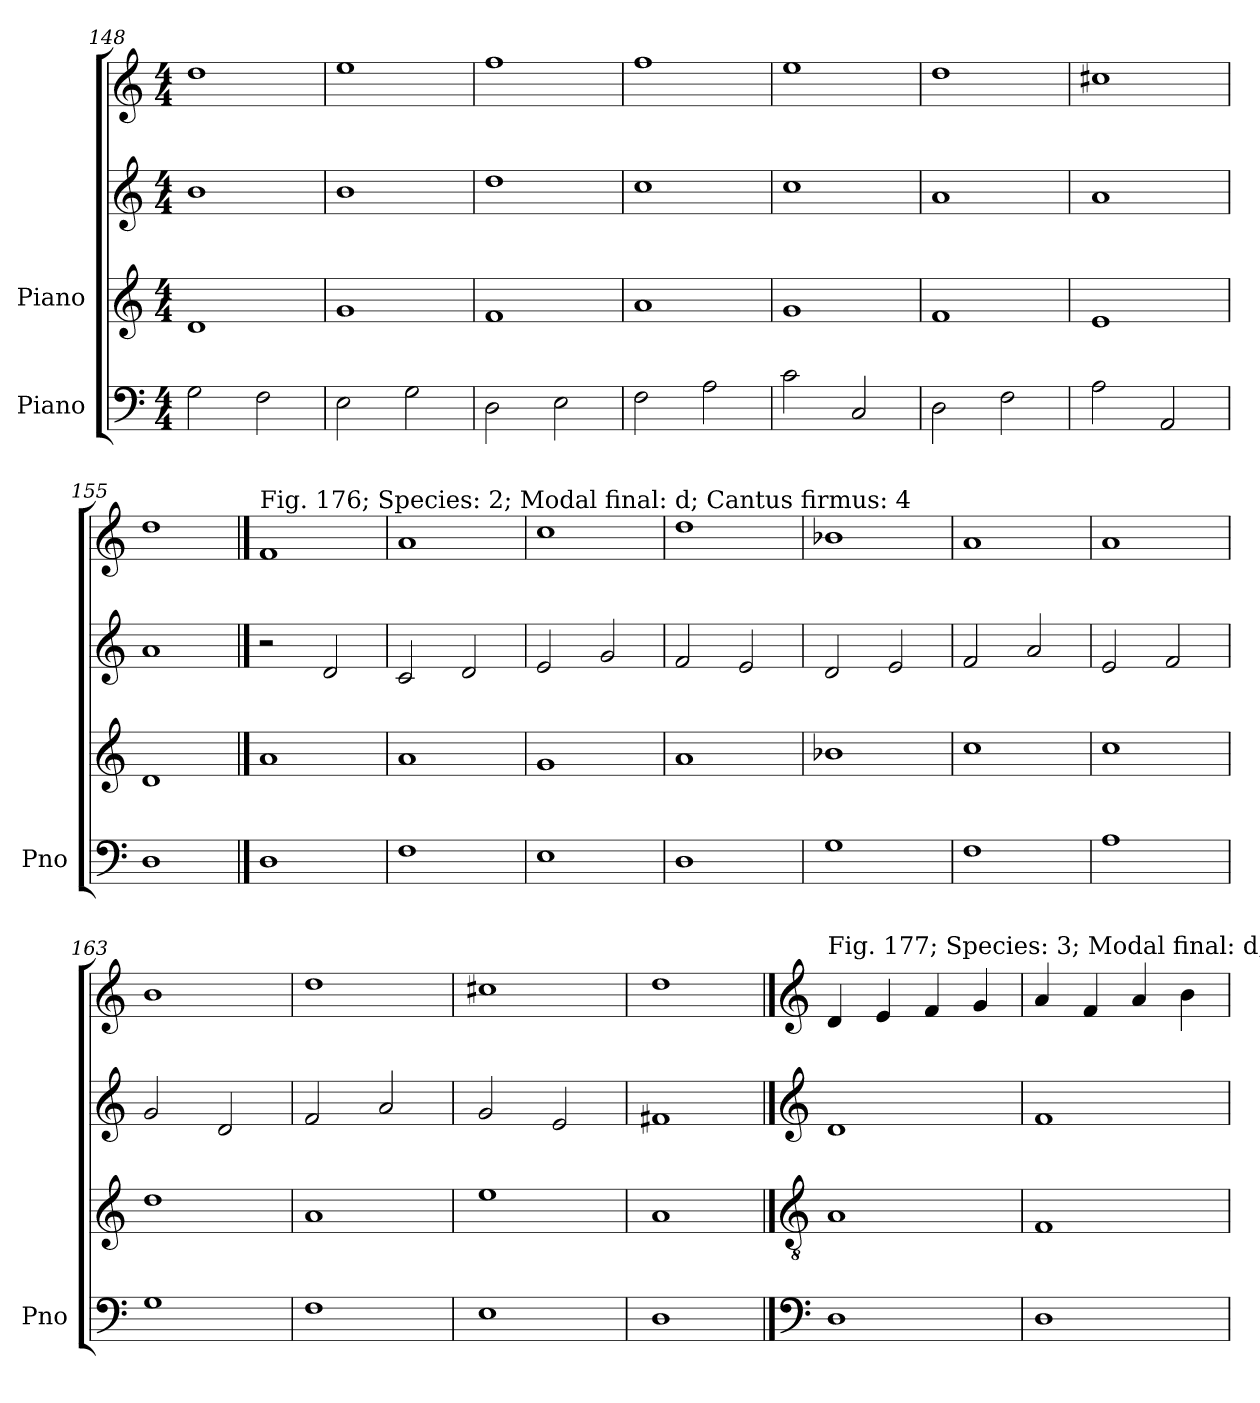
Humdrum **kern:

**kern	**kern	**kern	**kern
*part4	*part3	*part2	*part1
*staff4	*staff3	*staff2	*staff1
*I"Piano	*I"Piano	*	*
*I'Pno	*	*	*
*clefF4	*clefG2	*clefG2	*clefG2
*k[]	*k[]	*k[]	*k[]
*M4/4	*M4/4	*M4/4	*M4/4
=148	=148	=148	=148
2G\	1d	1b	1dd
2F\	.	.	.
=149	=149	=149	=149
2E\	1g	1b	1ee
2G\	.	.	.
=150	=150	=150	=150
2D\	1f	1dd	1ff
2E\	.	.	.
=151	=151	=151	=151
2F\	1a	1cc	1ff
2A\	.	.	.
=152	=152	=152	=152
2c\	1g	1cc	1ee
2C/	.	.	.
=153	=153	=153	=153
2D\	1f	1a	1dd
2F\	.	.	.
=154	=154	=154	=154
2A\	1e	1a	1cc#X
2AA/	.	.	.
=155	=155	=155	=155
1D	1d	1a	1dd
!!LO:LB:g=z
==156	==156	==156	==156
!	!	!	!LO:TX:a:t=Fig. 176; Species&colon; 2; Modal final&colon; d; Cantus firmus&colon; 4
1D	1a	2r	1f
.	.	2d/	.
=157	=157	=157	=157
1F	1a	2c/	1a
.	.	2d/	.
=158	=158	=158	=158
1E	1g	2e/	1cc
.	.	2g/	.
=159	=159	=159	=159
1D	1a	2f/	1dd
.	.	2e/	.
=160	=160	=160	=160
1G	1b-X	2d/	1b-X
.	.	2e/	.
=161	=161	=161	=161
1F	1cc	2f/	1a
.	.	2a/	.
=162	=162	=162	=162
1A	1cc	2e/	1a
.	.	2f/	.
=163	=163	=163	=163
1G	1dd	2g/	1b
.	.	2d/	.
=164	=164	=164	=164
1F	1a	2f/	1dd
.	.	2a/	.
=165	=165	=165	=165
1E	1ee	2g/	1cc#X
.	.	2e/	.
=166	=166	=166	=166
1D	1a	1f#X	1dd
!!LO:PB:g=z
==167	==167	==167	==167
*clefF4	*clefGv2	*clefG2	*clefG2
!	!	!	!LO:TX:a:t=Fig. 177; Species&colon; 3; Modal final&colon; d; Cantus firmus&colon; 2
1D	1A	1d	4d/
.	.	.	4e/
.	.	.	4f/
.	.	.	4g/
=168	=168	=168	=168
1D	1F	1f	4a/
.	.	.	4f/
.	.	.	4a/
.	.	.	4b\
=	=	=	=
*-	*-	*-	*-
